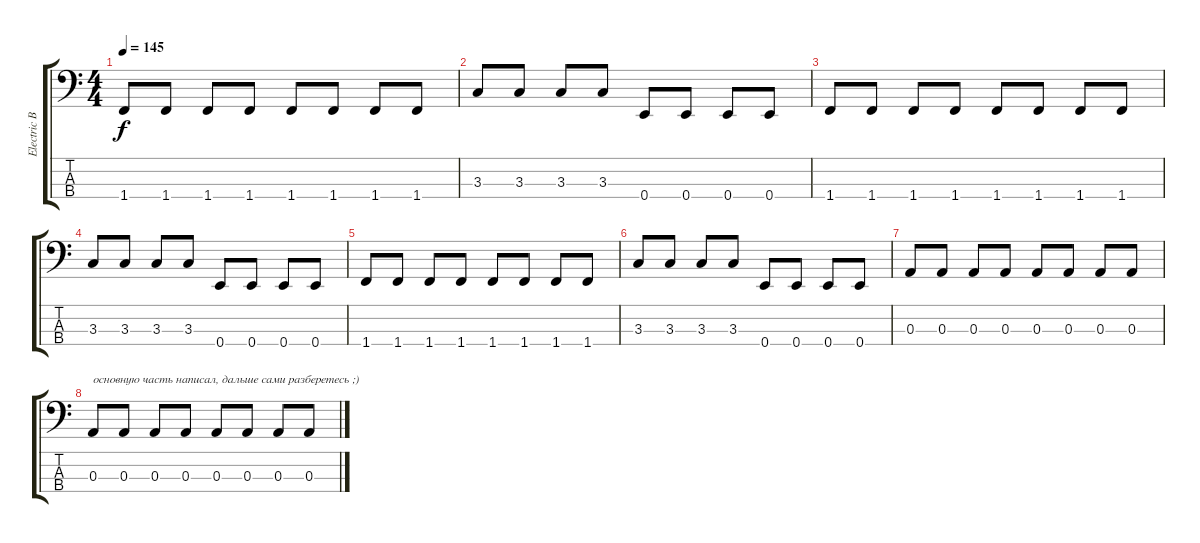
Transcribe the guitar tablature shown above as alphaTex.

\track ("Electric Bass" "Electric B") {instrument electricbassfinger}
\staff {score tabs}
\tuning (G2 D2 A1 E1) {hide}
\ts (4 4)
\tempo 145
\clef f4
\ks c
1.4.8{dy f} 1.4.8 1.4.8 1.4.8 1.4.8 1.4.8 1.4.8 1.4.8 |
3.3.8 3.3.8 3.3.8 3.3.8 0.4.8 0.4.8 0.4.8 0.4.8 |
1.4.8 1.4.8 1.4.8 1.4.8 1.4.8 1.4.8 1.4.8 1.4.8 |
3.3.8 3.3.8 3.3.8 3.3.8 0.4.8 0.4.8 0.4.8 0.4.8 |
1.4.8 1.4.8 1.4.8 1.4.8 1.4.8 1.4.8 1.4.8 1.4.8 |
3.3.8 3.3.8 3.3.8 3.3.8 0.4.8 0.4.8 0.4.8 0.4.8 |
0.3.8 0.3.8 0.3.8 0.3.8 0.3.8 0.3.8 0.3.8 0.3.8 |
0.3.8{txt "основную часть написал, дальше сами разберетесь ;)"} 0.3.8 0.3.8 0.3.8 0.3.8 0.3.8 0.3.8 0.3.8
